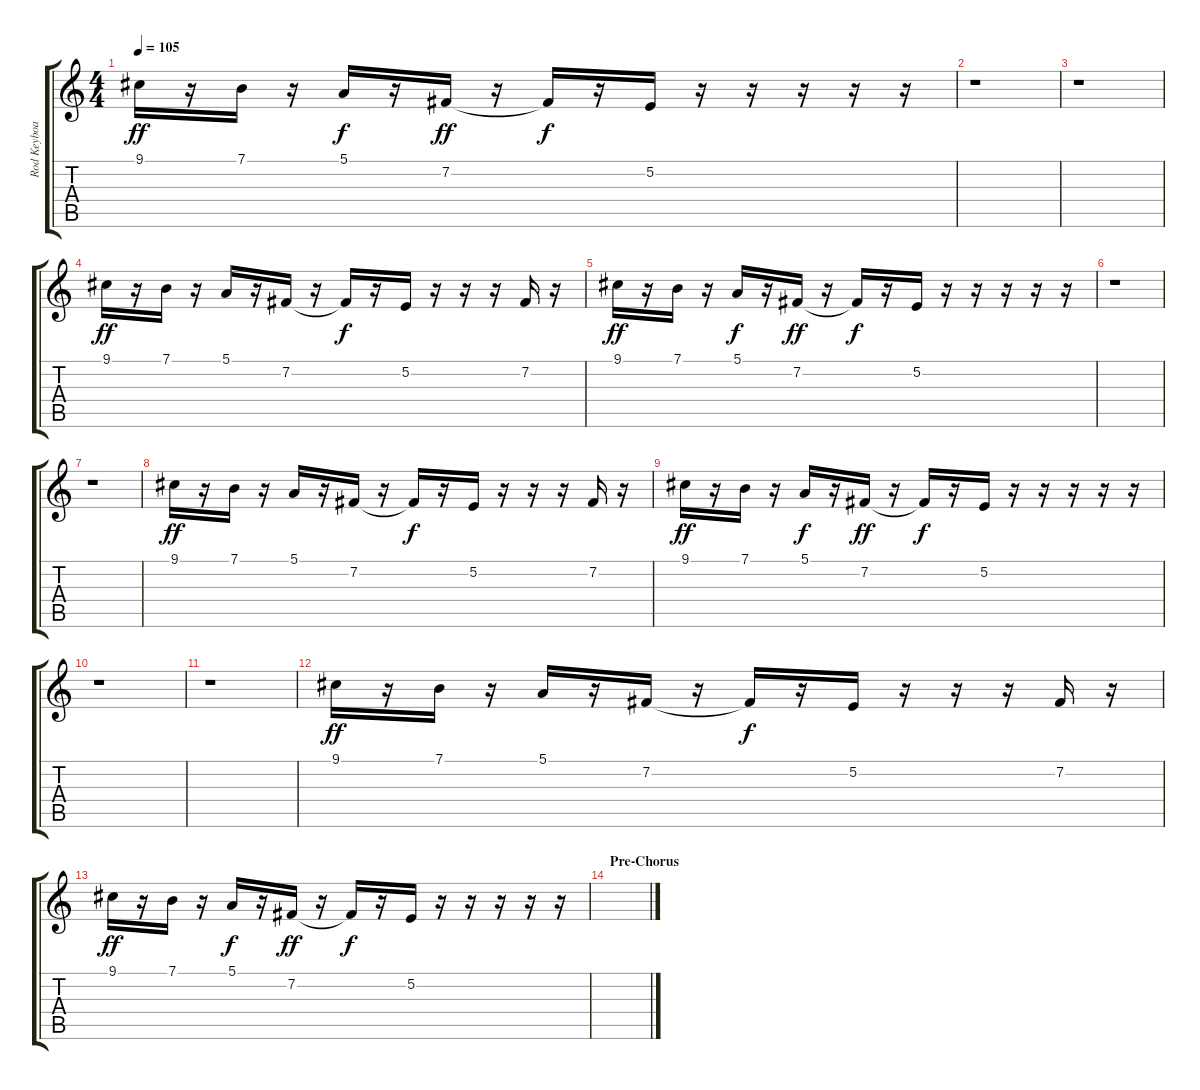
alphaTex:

\track ("Rod Keyboard II" "Rod Keyboa") {instrument pizzicatostrings}
\staff {score tabs}
\tuning (E4 B3 G3 D3 A2 E2) {hide}
\ts (4 4)
\tempo 105
\clef g2
\ks c
9.1.16{dy ff} r.16 7.1.16 r.16 5.1.16{dy f} r.16 7.2.16{dy ff} r.16 7.2{t}.16{dy f} r.16 5.2.16 r.16 r.16 r.16 r.16 r.16 |
r.1 |
r.1 |
9.1.16{dy ff instrument pizzicatostrings} r.16 7.1.16 r.16 5.1.16 r.16 7.2.16 r.16 7.2{t}.16{dy f} r.16 5.2.16 r.16 r.16 r.16 7.2.16 r.16 |
9.1.16{dy ff} r.16 7.1.16 r.16 5.1.16{dy f} r.16 7.2.16{dy ff} r.16 7.2{t}.16{dy f} r.16 5.2.16 r.16 r.16 r.16 r.16 r.16 |
r.1 |
r.1 |
9.1.16{dy ff instrument pizzicatostrings} r.16 7.1.16 r.16 5.1.16 r.16 7.2.16 r.16 7.2{t}.16{dy f} r.16 5.2.16 r.16 r.16 r.16 7.2.16 r.16 |
9.1.16{dy ff} r.16 7.1.16 r.16 5.1.16{dy f} r.16 7.2.16{dy ff} r.16 7.2{t}.16{dy f} r.16 5.2.16 r.16 r.16 r.16 r.16 r.16 |
r.1 |
r.1 |
9.1.16{dy ff instrument pizzicatostrings} r.16 7.1.16 r.16 5.1.16 r.16 7.2.16 r.16 7.2{t}.16{dy f} r.16 5.2.16 r.16 r.16 r.16 7.2.16 r.16 |
9.1.16{dy ff} r.16 7.1.16 r.16 5.1.16{dy f} r.16 7.2.16{dy ff} r.16 7.2{t}.16{dy f} r.16 5.2.16 r.16 r.16 r.16 r.16 r.16 |
\section ("" "Pre-Chorus")
